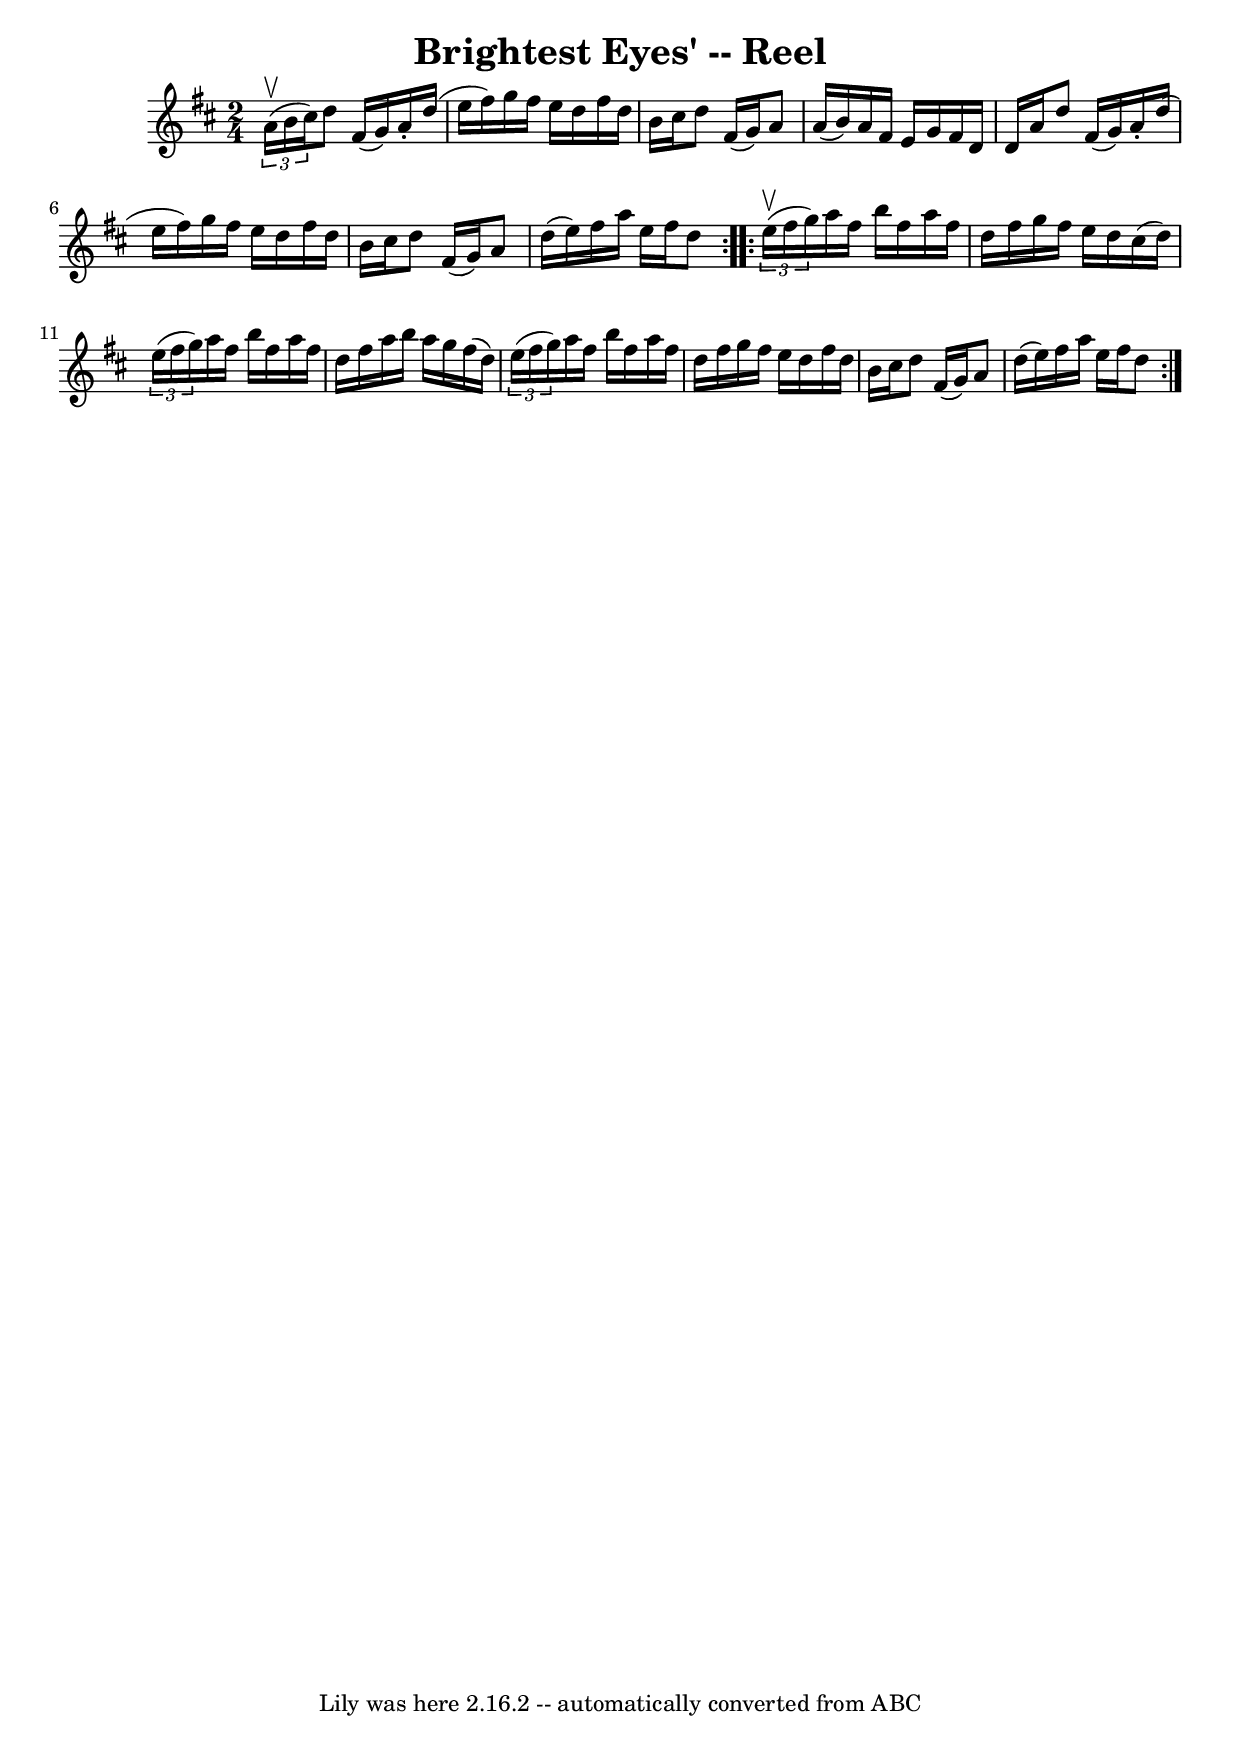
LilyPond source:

\version "2.16.2"
\include "Mammoth.ily"
\header {
	%% book = "Ryan's Mammoth Collection"
	crossRefNumber = "1"
	footnotes = "\\\\260"
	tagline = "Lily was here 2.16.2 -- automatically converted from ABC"
	title = "Brightest Eyes' -- Reel"
}
voicedefault =  {


\repeat volta 2 {
\time 2/4 
\key d \major   \times 2/3 { a'16^\upbow(b'16 cis''16) } 
|
 d''8 fis'16 (g'16) a'16 -. d''16 (e''16 fis''16 
)   |
 g''16 fis''16 e''16 d''16 fis''16 d''16 b'16 
 cis''16    |
 d''8 fis'16 (g'16) a'8 a'16 (b'16) 
  |
 a'16 fis'16 e'16 g'16 fis'16 d'16 d'16 a'16   
 |
 d''8 fis'16 (g'16) a'16 -. d''16 (e''16    
fis''16)   |
 g''16 fis''16 e''16 d''16 fis''16 d''16 
 b'16 cis''16    |
 d''8 fis'16 (g'16) a'8 d''16 (
e''16)   |
 fis''16 a''16 e''16 fis''16 d''8    }     
\repeat volta 2 {   \times 2/3 { e''16^\upbow(fis''16 g''16) } 
|
 a''16 fis''16 b''16 fis''16 a''16 fis''16 d''16  
 fis''16    |
 g''16 fis''16 e''16 d''16 cis''16 (d''16 
)   \times 2/3 { e''16 (fis''16 g''16) }   |
 a''16    
fis''16 b''16 fis''16 a''16 fis''16 d''16 fis''16    |
 
 a''16 b''16 a''16 g''16 fis''16 (d''16)   \times 2/3 {   
e''16 (fis''16 g''16) }   |
 a''16 fis''16 b''16    
fis''16 a''16 fis''16 d''16 fis''16    |
 g''16 fis''16  
 e''16 d''16 fis''16 d''16 b'16 cis''16    |
 d''8    
fis'16 (g'16) a'8 d''16 (e''16)   |
 fis''16 a''16  
 e''16 fis''16 d''8  }   
}

\score{
    <<

	\context Staff="default"
	{
	    \voicedefault 
	}

    >>
	\layout {
	}
	\midi {}
}
